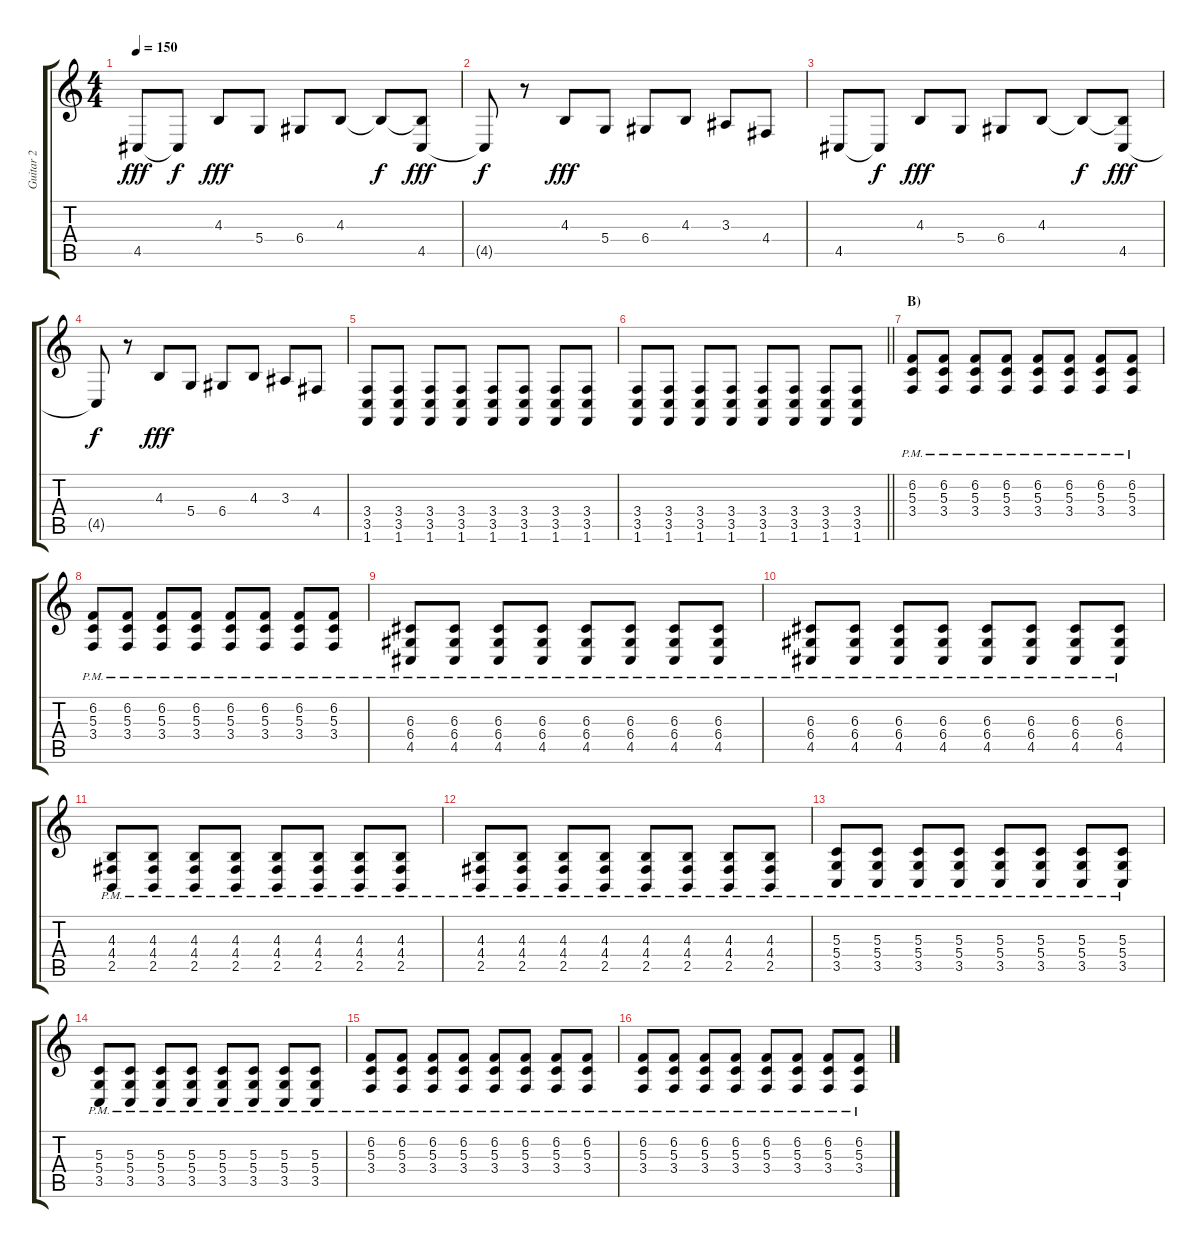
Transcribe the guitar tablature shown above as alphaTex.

\track ("Guitar 2" "Guitar 2") {instrument lead2sawtooth}
\staff {score tabs}
\tuning (E4 B3 G3 D3 A2 E2) {hide}
\ts (4 4)
\tempo 150
\clef g2
\ks c
4.5.8{dy fff} 4.5{t}.8{dy f} 4.3.8{dy fff} 5.4.8 6.4.8 4.3.8 4.3{t}.8{dy f} (4.3{t} 4.5).8{dy fff} |
4.5{t}.8{dy f} r.8 4.3.8{dy fff} 5.4.8 6.4.8 4.3.8 3.3.8 4.4.8 |
4.5.8 4.5{t}.8{dy f} 4.3.8{dy fff} 5.4.8 6.4.8 4.3.8 4.3{t}.8{dy f} (4.3{t} 4.5).8{dy fff} |
4.5{t}.8{dy f} r.8 4.3.8{dy fff} 5.4.8 6.4.8 4.3.8 3.3.8 4.4.8 |
(3.4 3.5 1.6).8{volume 14} (3.4 3.5 1.6).8 (3.4 3.5 1.6).8 (3.4 3.5 1.6).8 (3.4 3.5 1.6).8 (3.4 3.5 1.6).8 (3.4 3.5 1.6).8 (3.4 3.5 1.6).8 |
\barLineRight lightlight
(3.4 3.5 1.6).8{volume 16} (3.4 3.5 1.6).8 (3.4 3.5 1.6).8 (3.4 3.5 1.6).8 (3.4 3.5 1.6).8 (3.4 3.5 1.6).8 (3.4 3.5 1.6).8 (3.4 3.5 1.6).8 |
\section ("" "B)")
(6.2{pm} 5.3{pm} 3.4{pm}).8{volume 10} (6.2{pm} 5.3{pm} 3.4{pm}).8 (6.2{pm} 5.3{pm} 3.4{pm}).8 (6.2{pm} 5.3{pm} 3.4{pm}).8 (6.2{pm} 5.3{pm} 3.4{pm}).8 (6.2{pm} 5.3{pm} 3.4{pm}).8 (6.2{pm} 5.3{pm} 3.4{pm}).8 (6.2{pm} 5.3{pm} 3.4{pm}).8 |
(6.2{pm} 5.3{pm} 3.4{pm}).8 (6.2{pm} 5.3{pm} 3.4{pm}).8 (6.2{pm} 5.3{pm} 3.4{pm}).8 (6.2{pm} 5.3{pm} 3.4{pm}).8 (6.2{pm} 5.3{pm} 3.4{pm}).8 (6.2{pm} 5.3{pm} 3.4{pm}).8 (6.2{pm} 5.3{pm} 3.4{pm}).8 (6.2{pm} 5.3{pm} 3.4{pm}).8 |
(6.3{pm} 6.4{pm} 4.5{pm}).8 (6.3{pm} 6.4{pm} 4.5{pm}).8 (6.3{pm} 6.4{pm} 4.5{pm}).8 (6.3{pm} 6.4{pm} 4.5{pm}).8 (6.3{pm} 6.4{pm} 4.5{pm}).8 (6.3{pm} 6.4{pm} 4.5{pm}).8 (6.3{pm} 6.4{pm} 4.5{pm}).8 (6.3{pm} 6.4{pm} 4.5{pm}).8 |
(6.3{pm} 6.4{pm} 4.5{pm}).8 (6.3{pm} 6.4{pm} 4.5{pm}).8 (6.3{pm} 6.4{pm} 4.5{pm}).8 (6.3{pm} 6.4{pm} 4.5{pm}).8 (6.3{pm} 6.4{pm} 4.5{pm}).8 (6.3{pm} 6.4{pm} 4.5{pm}).8 (6.3{pm} 6.4{pm} 4.5{pm}).8 (6.3{pm} 6.4{pm} 4.5{pm}).8 |
(4.3{pm} 4.4{pm} 2.5{pm}).8 (4.3{pm} 4.4{pm} 2.5{pm}).8 (4.3{pm} 4.4{pm} 2.5{pm}).8 (4.3{pm} 4.4{pm} 2.5{pm}).8 (4.3{pm} 4.4{pm} 2.5{pm}).8 (4.3{pm} 4.4{pm} 2.5{pm}).8 (4.3{pm} 4.4{pm} 2.5{pm}).8 (4.3{pm} 4.4{pm} 2.5{pm}).8 |
(4.3{pm} 4.4{pm} 2.5{pm}).8 (4.3{pm} 4.4{pm} 2.5{pm}).8 (4.3{pm} 4.4{pm} 2.5{pm}).8 (4.3{pm} 4.4{pm} 2.5{pm}).8 (4.3{pm} 4.4{pm} 2.5{pm}).8 (4.3{pm} 4.4{pm} 2.5{pm}).8 (4.3{pm} 4.4{pm} 2.5{pm}).8 (4.3{pm} 4.4{pm} 2.5{pm}).8 |
(5.3{pm} 5.4{pm} 3.5{pm}).8 (5.3{pm} 5.4{pm} 3.5{pm}).8 (5.3{pm} 5.4{pm} 3.5{pm}).8 (5.3{pm} 5.4{pm} 3.5{pm}).8 (5.3{pm} 5.4{pm} 3.5{pm}).8 (5.3{pm} 5.4{pm} 3.5{pm}).8 (5.3{pm} 5.4{pm} 3.5{pm}).8 (5.3{pm} 5.4{pm} 3.5{pm}).8 |
(5.3{pm} 5.4{pm} 3.5{pm}).8 (5.3{pm} 5.4{pm} 3.5{pm}).8 (5.3{pm} 5.4{pm} 3.5{pm}).8 (5.3{pm} 5.4{pm} 3.5{pm}).8 (5.3{pm} 5.4{pm} 3.5{pm}).8 (5.3{pm} 5.4{pm} 3.5{pm}).8 (5.3{pm} 5.4{pm} 3.5{pm}).8 (5.3{pm} 5.4{pm} 3.5{pm}).8 |
(6.2{pm} 5.3{pm} 3.4{pm}).8 (6.2{pm} 5.3{pm} 3.4{pm}).8 (6.2{pm} 5.3{pm} 3.4{pm}).8 (6.2{pm} 5.3{pm} 3.4{pm}).8 (6.2{pm} 5.3{pm} 3.4{pm}).8 (6.2{pm} 5.3{pm} 3.4{pm}).8 (6.2{pm} 5.3{pm} 3.4{pm}).8 (6.2{pm} 5.3{pm} 3.4{pm}).8 |
(6.2{pm} 5.3{pm} 3.4{pm}).8 (6.2{pm} 5.3{pm} 3.4{pm}).8 (6.2{pm} 5.3{pm} 3.4{pm}).8 (6.2{pm} 5.3{pm} 3.4{pm}).8 (6.2{pm} 5.3{pm} 3.4{pm}).8 (6.2{pm} 5.3{pm} 3.4{pm}).8 (6.2{pm} 5.3{pm} 3.4{pm}).8 (6.2{pm} 5.3{pm} 3.4{pm}).8
